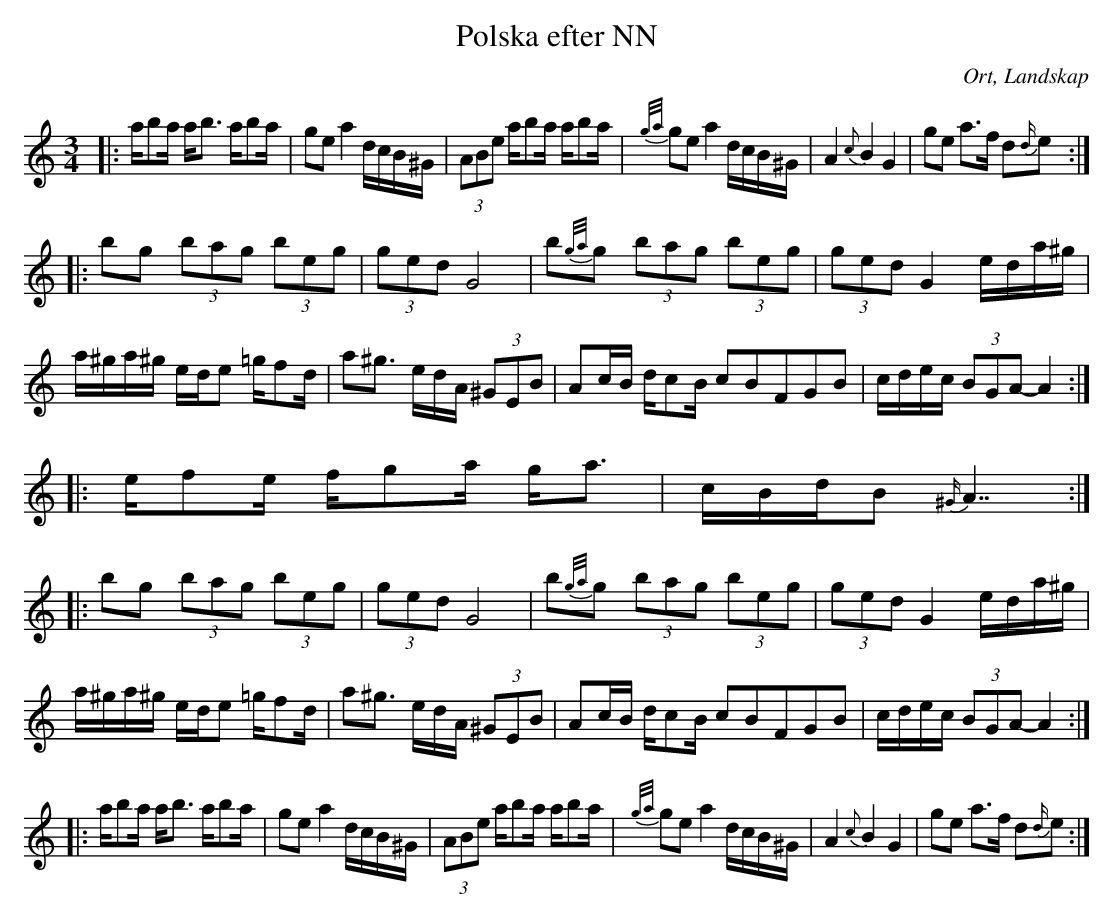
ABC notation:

X:1
T:Polska efter NN
O:Ort, Landskap
M:3/4
L:1/8
K:C
|: a/ba/ a<b a/ba/|ge a2 d/c/B/^G/| (3ABe a/ba/ a/ba/ | {g/a/}ge a2 d/c/B/^G/| A2 {c}B2 G2 | ge a>f d{d/}e:|
|:bg (3bag (3beg| (3ged G4 |b{g/a/}g (3bag (3beg| (3ged G2 e/d/a/^g/| a/^g/a/^g/ e/d/e =g/fd/ |a^g3/2 /e/d/A/ (3^GEB| Ac/B/ d/cB/ c2/5B2/5F2/5G2/5B2/5|  c/d/e/c/ (3BGA-A2 :|
|:e/fe/ f/ga/ g/a3/2 |c/B/d/B {^G/}A7/2:|
|:bg (3bag (3beg| (3ged G4 |b{g/a/}g (3bag (3beg| (3ged G2 e/d/a/^g/| a/^g/a/^g/ e/d/e =g/fd/ |a^g3/2 /e/d/A/ (3^GEB| Ac/B/ d/cB/ c2/5B2/5F2/5G2/5B2/5|  c/d/e/c/ (3BGA-A2 :|
|: a/ba/ a<b a/ba/|ge a2 d/c/B/^G/| (3ABe a/ba/ a/ba/ | {g/a/}ge a2 d/c/B/^G/| A2 {c}B2 G2 | ge a>f d{d/}e:|
